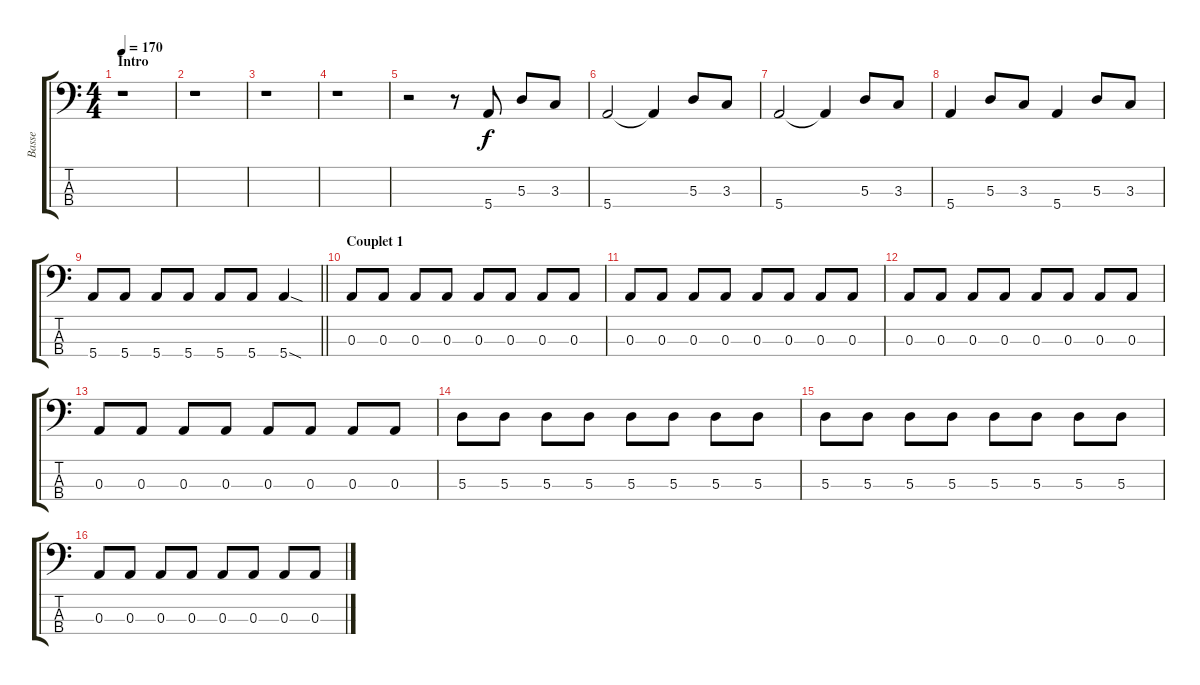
\track ("Basse" "Basse") {instrument electricbassfinger}
\staff {score tabs}
\tuning (G2 D2 A1 E1) {hide}
\ts (4 4)
\section ("" "Intro")
\tempo 170
\clef f4
\ks c
r.1{dy f instrument electricbassfinger} |
r.1 |
r.1 |
r.1 |
r.2 r.8 5.4.8 5.3.8 3.3.8 |
5.4.2 5.4{t}.4 5.3.8 3.3.8 |
5.4.2 5.4{t}.4 5.3.8 3.3.8 |
5.4.4 5.3.8 3.3.8 5.4.4 5.3.8 3.3.8 |
\barLineRight lightlight
5.4.8 5.4.8 5.4.8 5.4.8 5.4.8 5.4.8 5.4{sod}.4 |
\section ("" "Couplet 1")
0.3.8 0.3.8 0.3.8 0.3.8 0.3.8 0.3.8 0.3.8 0.3.8 |
0.3.8 0.3.8 0.3.8 0.3.8 0.3.8 0.3.8 0.3.8 0.3.8 |
0.3.8 0.3.8 0.3.8 0.3.8 0.3.8 0.3.8 0.3.8 0.3.8 |
0.3.8 0.3.8 0.3.8 0.3.8 0.3.8 0.3.8 0.3.8 0.3.8 |
5.3.8 5.3.8 5.3.8 5.3.8 5.3.8 5.3.8 5.3.8 5.3.8 |
5.3.8 5.3.8 5.3.8 5.3.8 5.3.8 5.3.8 5.3.8 5.3.8 |
0.3.8 0.3.8 0.3.8 0.3.8 0.3.8 0.3.8 0.3.8 0.3.8
